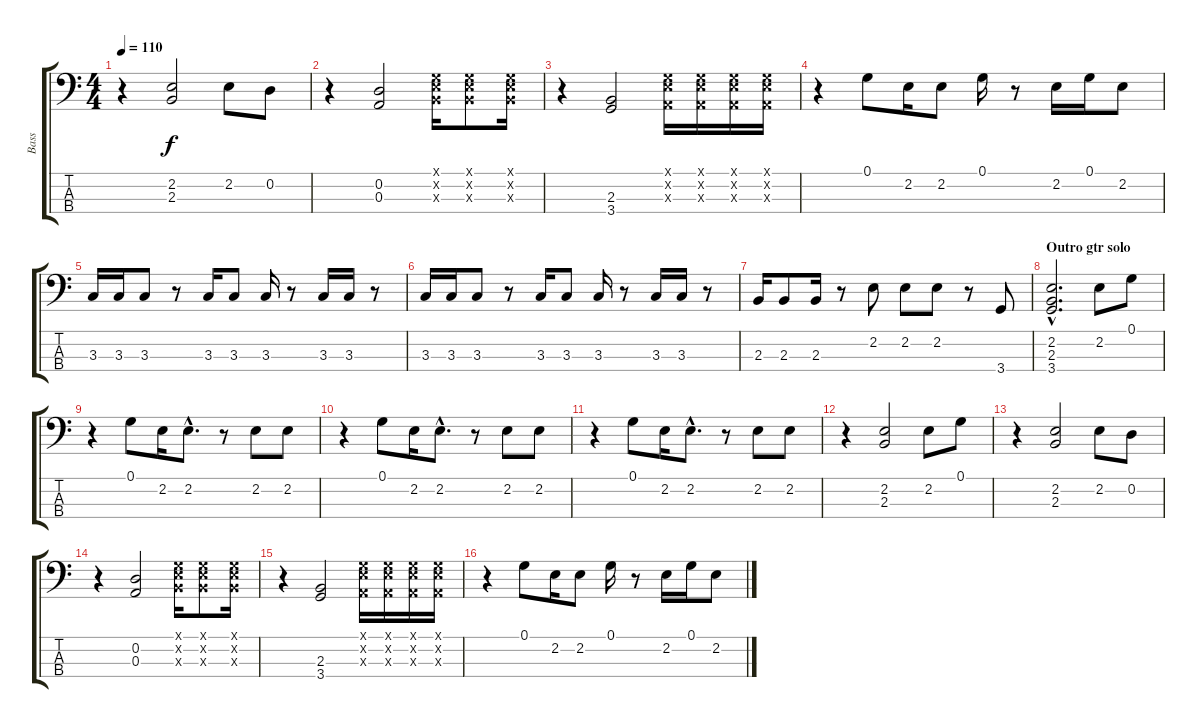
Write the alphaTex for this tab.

\track ("Bass " "Bass ") {instrument electricbasspick}
\staff {score tabs}
\tuning (G2 D2 A1 E1) {hide}
\ts (4 4)
\tempo 110
\clef f4
\ks c
r.4{dy f} (2.2 2.3).2 2.2.8 0.2.8 |
r.4 (0.2 0.3).2 (0.1{x} 2.2{x} 2.3{x}).16 (0.1{x} 2.2{x} 2.3{x}).8 (0.1{x} 2.2{x} 2.3{x}).16 |
r.4 (2.3 3.4).2 (0.1{x} 2.2{x} 0.3{x}).16 (0.1{x} 2.2{x} 0.3{x}).16 (0.1{x} 2.2{x} 0.3{x}).16 (0.1{x} 2.2{x} 0.3{x}).16 |
r.4 0.1.8 2.2.16 2.2.8 0.1.16 r.8 2.2.16 0.1.16 2.2.8 |
3.3.16 3.3.16 3.3.8 r.8 3.3.16 3.3.8 3.3.16 r.8 3.3.16 3.3.16 r.8 |
3.3.16 3.3.16 3.3.8 r.8 3.3.16 3.3.8 3.3.16 r.8 3.3.16 3.3.16 r.8 |
2.3.16 2.3.8 2.3.16 r.8 2.2.8 2.2.8 2.2.8 r.8 3.4.8 |
\section ("" "Outro gtr solo")
(2.2{hac} 2.3{hac} 3.4{hac}).2{d} 2.2.8 0.1.8 |
r.4 0.1.8 2.2.16 2.2{hac}.8{d} r.8 2.2.8 2.2.8 |
r.4 0.1.8 2.2.16 2.2{hac}.8{d} r.8 2.2.8 2.2.8 |
r.4 0.1.8 2.2.16 2.2{hac}.8{d} r.8 2.2.8 2.2.8 |
r.4 (2.2 2.3).2 2.2.8 0.1.8 |
r.4 (2.2 2.3).2 2.2.8 0.2.8 |
r.4 (0.2 0.3).2 (0.1{x} 2.2{x} 2.3{x}).16 (0.1{x} 2.2{x} 2.3{x}).8 (0.1{x} 2.2{x} 2.3{x}).16 |
r.4 (2.3 3.4).2 (0.1{x} 2.2{x} 0.3{x}).16 (0.1{x} 2.2{x} 0.3{x}).16 (0.1{x} 2.2{x} 0.3{x}).16 (0.1{x} 2.2{x} 0.3{x}).16 |
r.4 0.1.8 2.2.16 2.2.8 0.1.16 r.8 2.2.16 0.1.16 2.2.8
